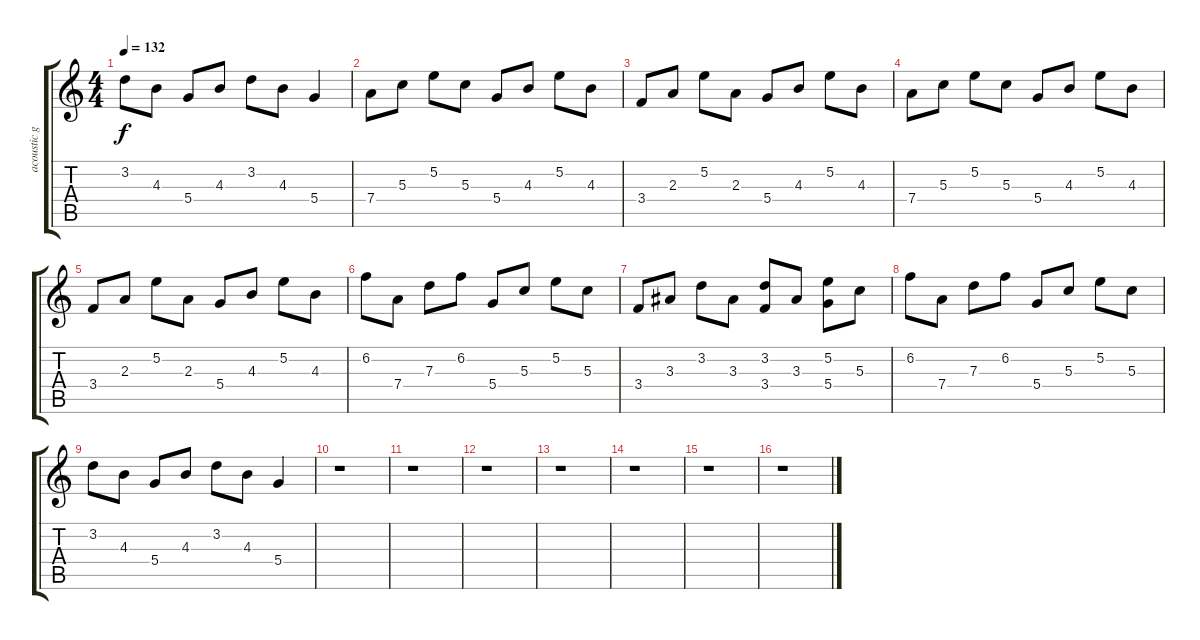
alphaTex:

\track ("acoustic guitar" "acoustic g") {instrument acousticguitarsteel}
\staff {score tabs}
\tuning (E4 B3 G3 D3 A2 E2) {hide}
\ts (4 4)
\tempo 132
\clef g2
\ks c
3.2.8{dy f} 4.3.8 5.4.8 4.3.8 3.2.8 4.3.8 5.4.4 |
7.4.8 5.3.8 5.2.8 5.3.8 5.4.8 4.3.8 5.2.8 4.3.8 |
3.4.8 2.3.8 5.2.8 2.3.8 5.4.8 4.3.8 5.2.8 4.3.8 |
7.4.8 5.3.8 5.2.8 5.3.8 5.4.8 4.3.8 5.2.8 4.3.8 |
3.4.8 2.3.8 5.2.8 2.3.8 5.4.8 4.3.8 5.2.8 4.3.8 |
6.2.8 7.4.8 7.3.8 6.2.8 5.4.8 5.3.8 5.2.8 5.3.8 |
3.4.8 3.3.8 3.2.8 3.3.8 (3.2 3.4).8 3.3.8 (5.2 5.4).8 5.3.8 |
6.2.8 7.4.8 7.3.8 6.2.8 5.4.8 5.3.8 5.2.8 5.3.8 |
3.2.8 4.3.8 5.4.8 4.3.8 3.2.8 4.3.8 5.4.4 |
r.1 |
r.1 |
r.1 |
r.1 |
r.1 |
r.1 |
r.1
